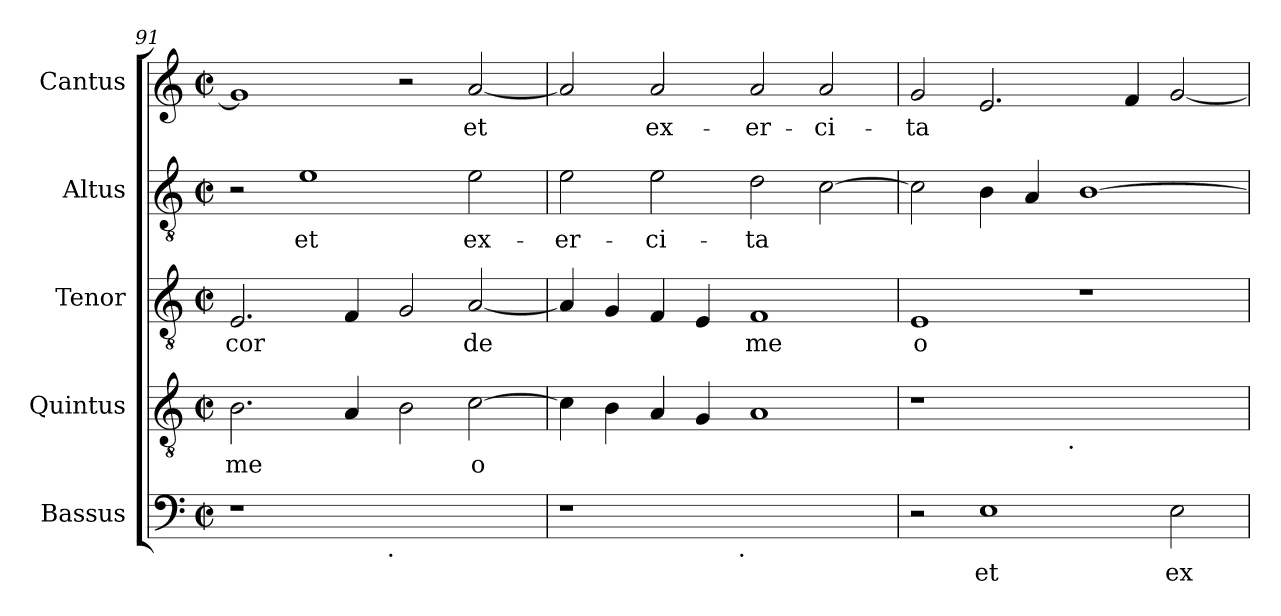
**kern	**text	**kern	**text	**kern	**text	**kern	**text	**kern	**text
*part5	*part5	*part4	*part4	*part3	*part3	*part2	*part2	*part1	*part1
*staff5	*staff5	*staff4	*staff4	*staff3	*staff3	*staff2	*staff2	*staff1	*staff1
*I"Bassus	*	*I"Quintus	*	*I"Tenor	*	*I"Altus	*	*I"Cantus	*
*clefF4	*	*clefGv2	*	*clefGv2	*	*clefGv2	*	*clefG2	*
*k[]	*	*k[]	*	*k[]	*	*k[]	*	*k[]	*
*C:	*	*C:	*	*C:	*	*C:	*	*C:	*
*M2/2	*	*M2/2	*	*M2/2	*	*M2/2	*	*M2/2	*
*met(c|)	*	*met(c|)	*	*met(c|)	*	*met(c|)	*	*met(c|)	*
=91	=91	=91	=91	=91	=91	=91	=91	=91	=91
!	!	!	!LO:LY:b:cj	!	!LO:LY:b:cj	!	!	!	!LO:LY:b:cj
*^	*	*	*	*	*	*	*	*	*
1r	2ryy	.	2.B\	me-	2.E/	cor	2r	.	1g]	.
!	!	!	!	!	!	!	!	!LO:LY:b:cj	!	!
.	4...ryy	.	.	.	.	.	1e	et	.	.
!	!	!	!	!LO:LY:b:cj	!	!LO:LY:b:cj	!	!	!	!
.	.	.	4A/	--	4F/	.	.	.	.	.
!	!LO:TX:b:t=.	!	!	!	!	!	!	!	!	!
.	1ryy	.	.	.	.	.	.	.	.	.
!	!	!	!	!LO:LY:b:cj	!	!LO:LY:b:cj	!	!	!	!
1ryy	.	.	2B\	--	2G/	.	.	.	2r	.
!	!	!	!	!LO:LY:b:cj	!	!LO:LY:b:cj	!	!LO:LY:b:cj	!	!LO:LY:b:cj
.	.	.	[>2c\	-o	[<2A/	de	2e\	ex-	[<2a/	et
.	32ryy	.	.	.	.	.	.	.	.	.
=92	=92	=92	=92	=92	=92	=92	=92	=92	=92	=92
!	!	!	!	!LO:LY:b:cj	!	!LO:LY:b:cj	!	!LO:LY:b:cj	!	!LO:LY:b:cj
1r	2ryy	.	4c\]	.	4A/]	.	2e\	-er-	2a/]	.
!	!	!	!	!LO:LY:b:cj	!	!LO:LY:b:cj	!	!	!	!
.	.	.	4B\	.	4G/	.	.	.	.	.
!	!	!	!	!LO:LY:b:cj	!	!LO:LY:b:cj	!	!LO:LY:b:cj	!	!LO:LY:b:cj
.	4...ryy	.	4A/	.	4F/	.	2e\	-ci-	2a/	ex-
!	!	!	!	!LO:LY:b:cj	!	!LO:LY:b:cj	!	!	!	!
.	.	.	4G/	.	4E/	.	.	.	.	.
!	!LO:TX:b:t=.	!	!	!	!	!	!	!	!	!
.	1ryy	.	.	.	.	.	.	.	.	.
!	!	!	!	!LO:LY:b:cj	!	!LO:LY:b:cj	!	!LO:LY:b:cj	!	!LO:LY:b:cj
1ryy	.	.	1A	.	1F	me	2d\	-ta-	2a/	-er-
!	!	!	!	!	!	!	!	!LO:LY:b:cj	!	!LO:LY:b:cj
.	.	.	.	.	.	.	[>2c\	--	2a/	-ci-
.	32ryy	.	.	.	.	.	.	.	.	.
=93	=93	=93	=93	=93	=93	=93	=93	=93	=93	=93
!	!	!	!	!	!	!LO:LY:b:cj	!	!LO:LY:b:cj	!	!LO:LY:b:cj
*v	*v	*	*^	*	*	*	*	*	*	*
2r	.	1r	2ryy	.	1E	o	2c\]	--	2g/	-ta-
!	!LO:LY:b:cj	!	!	!	!	!	!	!LO:LY:b:cj	!	!LO:LY:b:cj
1E	et	.	4...ryy	.	.	.	4B\	--	2.e/	--
!	!	!	!	!	!	!	!	!LO:LY:b:cj	!	!
.	.	.	.	.	.	.	4A/	--	.	.
!	!	!	!LO:TX:b:t=.	!	!	!	!	!	!	!
.	.	.	1ryy	.	.	.	.	.	.	.
!	!	!	!	!	!	!	!	!LO:LY:b:cj	!	!
.	.	1ryy	.	.	1r	.	[>1B	--	.	.
!	!	!	!	!	!	!	!	!	!	!LO:LY:b:cj
.	.	.	.	.	.	.	.	.	4f/	--
!	!LO:LY:b:cj	!	!	!	!	!	!	!	!	!LO:LY:b:cj
2E\	ex-	.	.	.	.	.	.	.	[<2g/	--
.	.	.	32ryy	.	.	.	.	.	.	.
*	*	*v	*v	*	*	*	*	*	*	*
=	=	=	=	=	=	=	=	=	=
*-	*-	*-	*-	*-	*-	*-	*-	*-	*-
